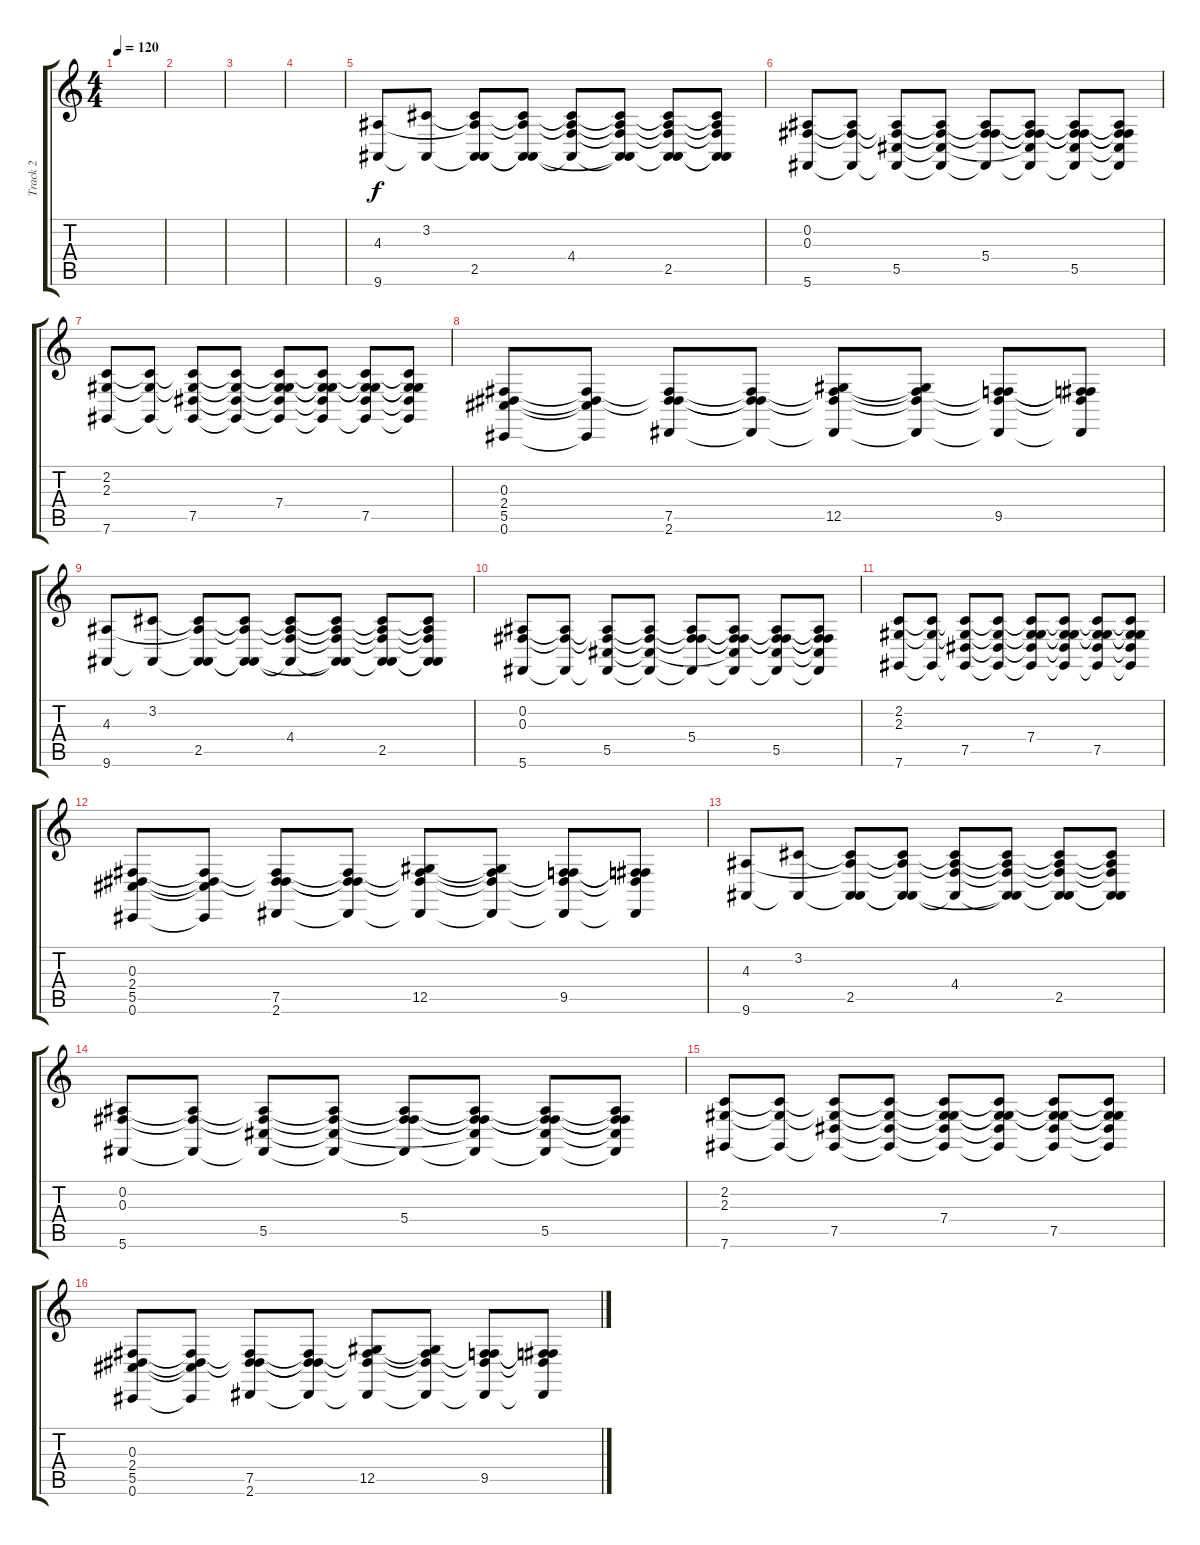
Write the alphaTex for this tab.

\track ("Track 2" "Track 2") {instrument electricgrandpiano}
\staff {score tabs}
\tuning (Eb4 Bb3 Gb3 Db3 Ab2 Db2) {hide}
\ts (4 4)
\tempo 120
\clef g2
\ks c
|
|
|
|
(4.3 9.6).8 (3.2 9.6{t}).8 (3.2{t} 4.3{t} 2.5 9.6{t}).8 (3.2{t} 4.3{t} 2.5{t} 9.6{t}).8 (3.2{t} 4.3{t} 4.4 9.6{t}).8 (3.2{t} 4.3{t} 4.4{t} 2.5{t} 9.6{t}).8 (3.2{t} 4.3{t} 4.4{t} 2.5 9.6{t}).8 (3.2{t} 4.3{t} 4.4{t} 2.5{t} 9.6{t}).8 |
(0.2 0.3 5.6).8 (0.2{t} 0.3{t} 5.6{t}).8 (0.2{t} 0.3{t} 5.5 5.6{t}).8 (0.2{t} 0.3{t} 5.5{t} 5.6{t}).8 (0.2{t} 0.3{t} 5.4 5.6{t}).8 (0.2{t} 0.3{t} 5.4{t} 5.5{t} 5.6{t}).8 (0.2{t} 0.3{t} 5.4{t} 5.5 5.6{t}).8 (0.2{t} 0.3{t} 5.4{t} 5.5{t} 5.6{t}).8 |
(2.2 2.3 7.6).8 (2.2{t} 2.3{t} 7.6{t}).8 (2.2{t} 2.3{t} 7.5 7.6{t}).8 (2.2{t} 2.3{t} 7.5{t} 7.6{t}).8 (2.2{t} 2.3{t} 7.4 7.5{t} 7.6{t}).8 (2.2{t} 2.3{t} 7.4{t} 7.5{t} 7.6{t}).8 (2.2{t} 2.3{t} 7.4{t} 7.5 7.6{t}).8 (2.2{t} 2.3{t} 7.4{t} 7.5{t} 7.6{t}).8 |
(0.3 2.4 5.5 0.6).8 (0.3{t} 2.4{t} 5.5{t} 0.6{t}).8 (0.3{t} 2.4{t} 7.5 2.6).8 (0.3{t} 2.4{t} 7.5{t} 2.6{t}).8 (0.3{t} 2.4{t} 12.5 2.6{t}).8 (0.3{t} 2.4{t} 12.5{t} 2.6{t}).8 (0.3{t} 2.4{t} 9.5 2.6{t}).8 (0.3{t} 2.4{t} 9.5{t} 2.6{t}).8 |
(4.3 9.6).8 (3.2 9.6{t}).8 (3.2{t} 4.3{t} 2.5 9.6{t}).8 (3.2{t} 4.3{t} 2.5{t} 9.6{t}).8 (3.2{t} 4.3{t} 4.4 9.6{t}).8 (3.2{t} 4.3{t} 4.4{t} 2.5{t} 9.6{t}).8 (3.2{t} 4.3{t} 4.4{t} 2.5 9.6{t}).8 (3.2{t} 4.3{t} 4.4{t} 2.5{t} 9.6{t}).8 |
(0.2 0.3 5.6).8 (0.2{t} 0.3{t} 5.6{t}).8 (0.2{t} 0.3{t} 5.5 5.6{t}).8 (0.2{t} 0.3{t} 5.5{t} 5.6{t}).8 (0.2{t} 0.3{t} 5.4 5.6{t}).8 (0.2{t} 0.3{t} 5.4{t} 5.5{t} 5.6{t}).8 (0.2{t} 0.3{t} 5.4{t} 5.5 5.6{t}).8 (0.2{t} 0.3{t} 5.4{t} 5.5{t} 5.6{t}).8 |
(2.2 2.3 7.6).8 (2.2{t} 2.3{t} 7.6{t}).8 (2.2{t} 2.3{t} 7.5 7.6{t}).8 (2.2{t} 2.3{t} 7.5{t} 7.6{t}).8 (2.2{t} 2.3{t} 7.4 7.5{t} 7.6{t}).8 (2.2{t} 2.3{t} 7.4{t} 7.5{t} 7.6{t}).8 (2.2{t} 2.3{t} 7.4{t} 7.5 7.6{t}).8 (2.2{t} 2.3{t} 7.4{t} 7.5{t} 7.6{t}).8 |
(0.3 2.4 5.5 0.6).8 (0.3{t} 2.4{t} 5.5{t} 0.6{t}).8 (0.3{t} 2.4{t} 7.5 2.6).8 (0.3{t} 2.4{t} 7.5{t} 2.6{t}).8 (0.3{t} 2.4{t} 12.5 2.6{t}).8 (0.3{t} 2.4{t} 12.5{t} 2.6{t}).8 (0.3{t} 2.4{t} 9.5 2.6{t}).8 (0.3{t} 2.4{t} 9.5{t} 2.6{t}).8 |
(4.3 9.6).8 (3.2 9.6{t}).8 (3.2{t} 4.3{t} 2.5 9.6{t}).8 (3.2{t} 4.3{t} 2.5{t} 9.6{t}).8 (3.2{t} 4.3{t} 4.4 9.6{t}).8 (3.2{t} 4.3{t} 4.4{t} 2.5{t} 9.6{t}).8 (3.2{t} 4.3{t} 4.4{t} 2.5 9.6{t}).8 (3.2{t} 4.3{t} 4.4{t} 2.5{t} 9.6{t}).8 |
(0.2 0.3 5.6).8 (0.2{t} 0.3{t} 5.6{t}).8 (0.2{t} 0.3{t} 5.5 5.6{t}).8 (0.2{t} 0.3{t} 5.5{t} 5.6{t}).8 (0.2{t} 0.3{t} 5.4 5.6{t}).8 (0.2{t} 0.3{t} 5.4{t} 5.5{t} 5.6{t}).8 (0.2{t} 0.3{t} 5.4{t} 5.5 5.6{t}).8 (0.2{t} 0.3{t} 5.4{t} 5.5{t} 5.6{t}).8 |
(2.2 2.3 7.6).8 (2.2{t} 2.3{t} 7.6{t}).8 (2.2{t} 2.3{t} 7.5 7.6{t}).8 (2.2{t} 2.3{t} 7.5{t} 7.6{t}).8 (2.2{t} 2.3{t} 7.4 7.5{t} 7.6{t}).8 (2.2{t} 2.3{t} 7.4{t} 7.5{t} 7.6{t}).8 (2.2{t} 2.3{t} 7.4{t} 7.5 7.6{t}).8 (2.2{t} 2.3{t} 7.4{t} 7.5{t} 7.6{t}).8 |
(0.3 2.4 5.5 0.6).8 (0.3{t} 2.4{t} 5.5{t} 0.6{t}).8 (0.3{t} 2.4{t} 7.5 2.6).8 (0.3{t} 2.4{t} 7.5{t} 2.6{t}).8 (0.3{t} 2.4{t} 12.5 2.6{t}).8 (0.3{t} 2.4{t} 12.5{t} 2.6{t}).8 (0.3{t} 2.4{t} 9.5 2.6{t}).8 (0.3{t} 2.4{t} 9.5{t} 2.6{t}).8
